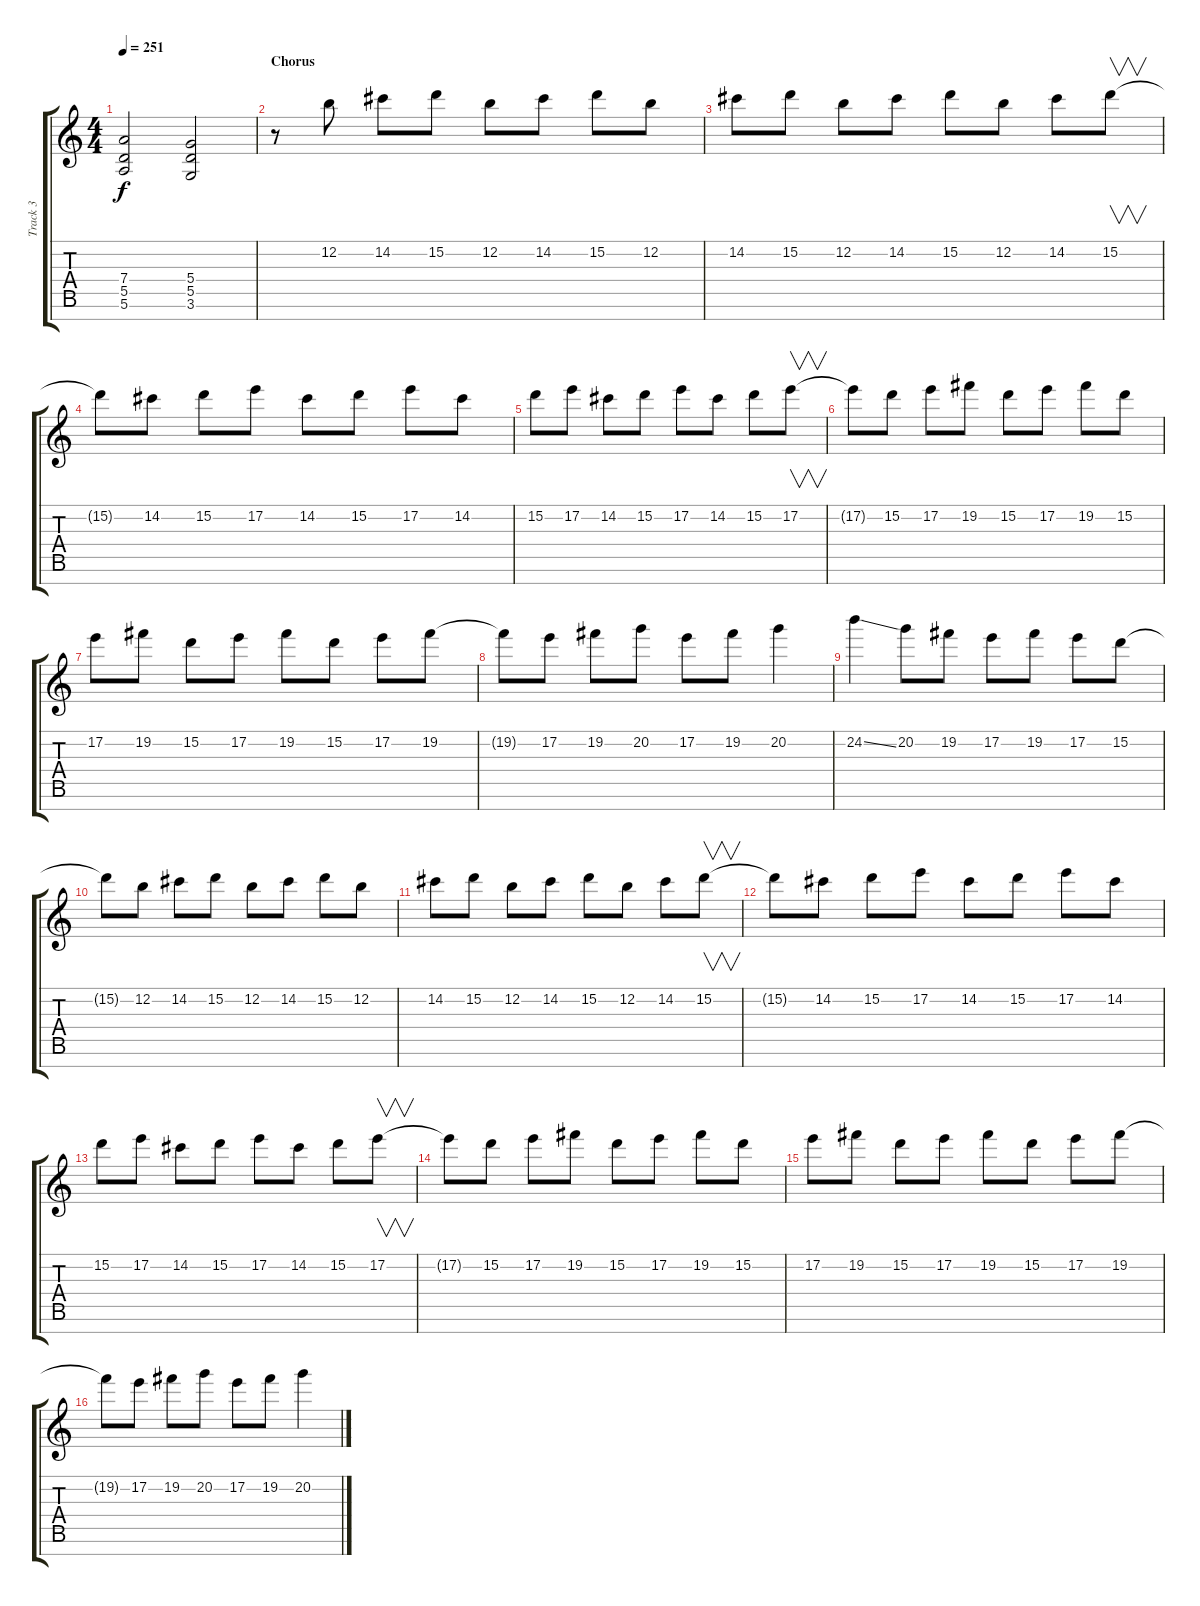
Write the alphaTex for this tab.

\track ("Track 3" "Track 3") {instrument distortionguitar}
\staff {score tabs}
\tuning (E4 B3 G3 D3 A2 E2 B1) {hide}
\ts (4 4)
\tempo 251
\clef g2
\ks c
(7.4 5.5 5.6).2{dy f} (5.4 5.5 3.6).2 |
\section ("" "Chorus")
r.8 12.2.8 14.2.8 15.2.8 12.2.8 14.2.8 15.2.8 12.2.8 |
14.2.8 15.2.8 12.2.8 14.2.8 15.2.8 12.2.8 14.2.8 15.2.8{v} |
15.2{t}.8 14.2.8 15.2.8 17.2.8 14.2.8 15.2.8 17.2.8 14.2.8 |
15.2.8 17.2.8 14.2.8 15.2.8 17.2.8 14.2.8 15.2.8 17.2.8{v} |
17.2{t}.8 15.2.8 17.2.8 19.2.8 15.2.8 17.2.8 19.2.8 15.2.8 |
17.2.8 19.2.8 15.2.8 17.2.8 19.2.8 15.2.8 17.2.8 19.2.8 |
19.2{t}.8 17.2.8 19.2.8 20.2.8 17.2.8 19.2.8 20.2.4 |
24.2{ss}.4 20.2.8 19.2.8 17.2.8 19.2.8 17.2.8 15.2.8 |
15.2{t}.8 12.2.8 14.2.8 15.2.8 12.2.8 14.2.8 15.2.8 12.2.8 |
14.2.8 15.2.8 12.2.8 14.2.8 15.2.8 12.2.8 14.2.8 15.2.8{v} |
15.2{t}.8 14.2.8 15.2.8 17.2.8 14.2.8 15.2.8 17.2.8 14.2.8 |
15.2.8 17.2.8 14.2.8 15.2.8 17.2.8 14.2.8 15.2.8 17.2.8{v} |
17.2{t}.8 15.2.8 17.2.8 19.2.8 15.2.8 17.2.8 19.2.8 15.2.8 |
17.2.8 19.2.8 15.2.8 17.2.8 19.2.8 15.2.8 17.2.8 19.2.8 |
19.2{t}.8 17.2.8 19.2.8 20.2.8 17.2.8 19.2.8 20.2.4
